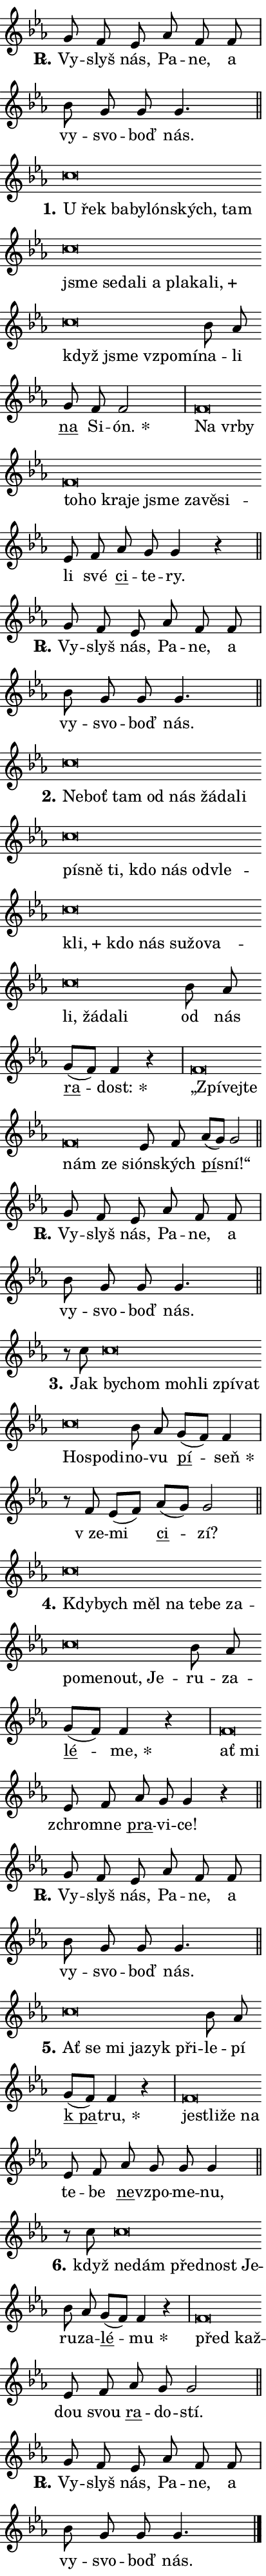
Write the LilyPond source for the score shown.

\version "2.24.0"
\header { tagline = "" }
\paper {
  indent = 0\cm
  top-margin = 0\cm
  right-margin = 0.13\cm % to fit lyric hyphens
  bottom-margin = 0\cm
  left-margin = 0\cm
  paper-width = 7\cm
  page-breaking = #ly:one-page-breaking
  system-system-spacing.basic-distance = #11
  score-system-spacing.basic-distance = #11
  ragged-last = ##f
}


%% Author: Thomas Morley
%% https://lists.gnu.org/archive/html/lilypond-user/2020-05/msg00002.html
#(define (line-position grob)
"Returns position of @var[grob} in current system:
   @code{'start}, if at first time-step
   @code{'end}, if at last time-step
   @code{'middle} otherwise
"
  (let* ((col (ly:item-get-column grob))
         (ln (ly:grob-object col 'left-neighbor))
         (rn (ly:grob-object col 'right-neighbor))
         (col-to-check-left (if (ly:grob? ln) ln col))
         (col-to-check-right (if (ly:grob? rn) rn col))
         (break-dir-left
           (and
             (ly:grob-property col-to-check-left 'non-musical #f)
             (ly:item-break-dir col-to-check-left)))
         (break-dir-right
           (and
             (ly:grob-property col-to-check-right 'non-musical #f)
             (ly:item-break-dir col-to-check-right))))
        (cond ((eqv? 1 break-dir-left) 'start)
              ((eqv? -1 break-dir-right) 'end)
              (else 'middle))))

#(define (tranparent-at-line-position vctor)
  (lambda (grob)
  "Relying on @code{line-position} select the relevant enry from @var{vctor}.
Used to determine transparency,"
    (case (line-position grob)
      ((end) (not (vector-ref vctor 0)))
      ((middle) (not (vector-ref vctor 1)))
      ((start) (not (vector-ref vctor 2))))))

noteHeadBreakVisibility =
#(define-music-function (break-visibility)(vector?)
"Makes @code{NoteHead}s transparent relying on @var{break-visibility}"
#{
  \override NoteHead.transparent =
    #(tranparent-at-line-position break-visibility)
#})

#(define delete-ledgers-for-transparent-note-heads
  (lambda (grob)
    "Reads whether a @code{NoteHead} is transparent.
If so this @code{NoteHead} is removed from @code{'note-heads} from
@var{grob}, which is supposed to be @code{LedgerLineSpanner}.
As a result ledgers are not printed for this @code{NoteHead}"
    (let* ((nhds-array (ly:grob-object grob 'note-heads))
           (nhds-list
             (if (ly:grob-array? nhds-array)
                 (ly:grob-array->list nhds-array)
                 '()))
           ;; Relies on the transparent-property being done before
           ;; Staff.LedgerLineSpanner.after-line-breaking is executed.
           ;; This is fragile ...
           (to-keep
             (remove
               (lambda (nhd)
                 (ly:grob-property nhd 'transparent #f))
               nhds-list)))
      ;; TODO find a better method to iterate over grob-arrays, similiar
      ;; to filter/remove etc for lists
      ;; For now rebuilt from scratch
      (set! (ly:grob-object grob 'note-heads)  '())
      (for-each
        (lambda (nhd)
          (ly:pointer-group-interface::add-grob grob 'note-heads nhd))
        to-keep))))

squashNotes = {
  \override NoteHead.X-extent = #'(-0.2 . 0.2)
  \override NoteHead.Y-extent = #'(-0.75 . 0)
  \override NoteHead.stencil =
    #(lambda (grob)
       (let ((pos (ly:grob-property grob 'staff-position)))
         (begin
           (if (< pos -7) (display "ERROR: Lower brevis then expected\n") (display "OK: Expected brevis position\n"))
           (if (<= pos -6) ly:text-interface::print ly:note-head::print))))
}
unSquashNotes = {
  \revert NoteHead.X-extent
  \revert NoteHead.Y-extent
  \revert NoteHead.stencil
}

hideNotes = \noteHeadBreakVisibility #begin-of-line-visible
unHideNotes = \noteHeadBreakVisibility #all-visible

% work-around for resetting accidentals
% https://lilypond.org/doc/v2.23/Documentation/notation/displaying-rhythms#unmetered-music
cadenzaMeasure = {
  \cadenzaOff
  \partial 1024 s1024
  \cadenzaOn
}

#(define-markup-command (accent layout props text) (markup?)
  "Underline accented syllable"
  (interpret-markup layout props
    #{\markup \override #'(offset . 4.3) \underline { #text }#}))

responsum = \markup \concat {
  "R" \hspace #-1.05 \path #0.1 #'((moveto 0 0.07) (lineto 0.9 0.8)) \hspace #0.05 "."
}

spaceSize = #0.6828661417322834 % exact space size for TeX Gyre Schola

\layout {
  \context {
    \Staff
    \remove "Time_signature_engraver"
    \override LedgerLineSpanner.after-line-breaking = #delete-ledgers-for-transparent-note-heads
  }
  \context {
    \Lyrics {
      \override LyricSpace.minimum-distance = \spaceSize
      \override LyricText.font-name = #"TeX Gyre Schola"
      \override LyricText.font-size = 1
      \override StanzaNumber.font-name = #"TeX Gyre Schola Bold"
      \override StanzaNumber.font-size = 1
    }
  }
  \context {
    \Score 
    \override NoteHead.text =
      #(lambda (grob) 
        (let ((pos (ly:grob-property grob 'staff-position)))
          #{\markup {
            \combine
              \halign #-0.55 \raise #(if (= pos -6) 0 0.5) \override #'(thickness . 2) \draw-line #'(3.2 . 0)
              \musicglyph "noteheads.sM1"
          }#}))
  }
}

% magnetic-lyrics.ily
%
%   written by
%     Jean Abou Samra <jean@abou-samra.fr>
%     Werner Lemberg <wl@gnu.org>
%
%   adapted by
%     Jiri Hon <jiri.hon@gmail.com>
%
% Version 2022-Apr-15

% https://www.mail-archive.com/lilypond-user@gnu.org/msg149350.html

#(define (Left_hyphen_pointer_engraver context)
   "Collect syllable-hyphen-syllable occurrences in lyrics and store
them in properties.  This engraver only looks to the left.  For
example, if the lyrics input is @code{foo -- bar}, it does the
following.

@itemize @bullet
@item
Set the @code{text} property of the @code{LyricHyphen} grob between
@q{foo} and @q{bar} to @code{foo}.

@item
Set the @code{left-hyphen} property of the @code{LyricText} grob with
text @q{foo} to the @code{LyricHyphen} grob between @q{foo} and
@q{bar}.
@end itemize

Use this auxiliary engraver in combination with the
@code{lyric-@/text::@/apply-@/magnetic-@/offset!} hook."
   (let ((hyphen #f)
         (text #f))
     (make-engraver
      (acknowledgers
       ((lyric-syllable-interface engraver grob source-engraver)
        (set! text grob)))
      (end-acknowledgers
       ((lyric-hyphen-interface engraver grob source-engraver)
        ;(when (not (grob::has-interface grob 'lyric-space-interface))
          (set! hyphen grob)));)
      ((stop-translation-timestep engraver)
       (when (and text hyphen)
         (ly:grob-set-object! text 'left-hyphen hyphen))
       (set! text #f)
       (set! hyphen #f)))))

#(define (lyric-text::apply-magnetic-offset! grob)
   "If the space between two syllables is less than the value in
property @code{LyricText@/.details@/.squash-threshold}, move the right
syllable to the left so that it gets concatenated with the left
syllable.

Use this function as a hook for
@code{LyricText@/.after-@/line-@/breaking} if the
@code{Left_@/hyphen_@/pointer_@/engraver} is active."
   (let ((hyphen (ly:grob-object grob 'left-hyphen #f)))
     (when hyphen
       (let ((left-text (ly:spanner-bound hyphen LEFT)))
         (when (grob::has-interface left-text 'lyric-syllable-interface)
           (let* ((common (ly:grob-common-refpoint grob left-text X))
                  (this-x-ext (ly:grob-extent grob common X))
                  (left-x-ext
                   (begin
                     ;; Trigger magnetism for left-text.
                     (ly:grob-property left-text 'after-line-breaking)
                     (ly:grob-extent left-text common X)))
                  ;; `delta` is the gap width between two syllables.
                  (delta (- (interval-start this-x-ext)
                            (interval-end left-x-ext)))
                  (details (ly:grob-property grob 'details))
                  (threshold (assoc-get 'squash-threshold details 0.2)))
             (when (< delta threshold)
               (let* (;; We have to manipulate the input text so that
                      ;; ligatures crossing syllable boundaries are not
                      ;; disabled.  For languages based on the Latin
                      ;; script this is essentially a beautification.
                      ;; However, for non-Western scripts it can be a
                      ;; necessity.
                      (lt (ly:grob-property left-text 'text))
                      (rt (ly:grob-property grob 'text))
                      (is-space (grob::has-interface hyphen 'lyric-space-interface))
                      (space (if is-space " " ""))
                      (extra-delta (if is-space spaceSize 0))
                      ;; Append new syllable.
                      (ltrt-space (if (and (string? lt) (string? rt))
                                (string-append lt space rt)
                                (make-concat-markup (list lt space rt))))
                      ;; Right-align `ltrt` to the right side.
                      (ltrt-space-markup (grob-interpret-markup
                               grob
                               (make-translate-markup
                                (cons (interval-length this-x-ext) 0)
                                (make-right-align-markup ltrt-space)))))
                 (begin
                   ;; Don't print `left-text`.
                   (ly:grob-set-property! left-text 'stencil #f)
                   ;; Set text and stencil (which holds all collected
                   ;; syllables so far) and shift it to the left.
                   (ly:grob-set-property! grob 'text ltrt-space)
                   (ly:grob-set-property! grob 'stencil ltrt-space-markup)
                   (ly:grob-translate-axis! grob (- (- delta extra-delta)) X))))))))))


#(define (lyric-hyphen::displace-bounds-first grob)
   ;; Make very sure this callback isn't triggered too early.
   (let ((left (ly:spanner-bound grob LEFT))
         (right (ly:spanner-bound grob RIGHT)))
     (ly:grob-property left 'after-line-breaking)
     (ly:grob-property right 'after-line-breaking)
     (ly:lyric-hyphen::print grob)))

squashThreshold = #0.4

\layout {
  \context {
    \Lyrics
    \consists #Left_hyphen_pointer_engraver
    \override LyricText.after-line-breaking =
      #lyric-text::apply-magnetic-offset!
    \override LyricHyphen.stencil = #lyric-hyphen::displace-bounds-first
    \override LyricText.details.squash-threshold = \squashThreshold
    \override LyricHyphen.minimum-distance = 0
    \override LyricHyphen.minimum-length = \squashThreshold
  }
}

squashText = \override LyricText.details.squash-threshold = 9999
unSquashText = \override LyricText.details.squash-threshold = \squashThreshold

leftText = \override LyricText.self-alignment-X = #LEFT
unLeftText = \revert LyricText.self-alignment-X

starOffset = #(lambda (grob) 
                (let ((x_offset (ly:self-alignment-interface::aligned-on-x-parent grob)))
                  (if (= x_offset 0) 0 (+ x_offset 1.2))))

star = #(define-music-function (syllable)(string?)
"Append star separator at the end of a syllable"
#{
  \once \override LyricText.X-offset = #starOffset
  \lyricmode { \markup {
    #syllable
    \override #'((font-name . "TeX Gyre Schola Bold")) \hspace #0.2 \lower #0.65 \larger "*"
  } }
#})

starAccent = #(define-music-function (syllable)(string?)
"Append star separator at the end of a syllable and make accent"
#{
  \once \override LyricText.X-offset = #starOffset
  \lyricmode { \markup {
    \accent #syllable
    \override #'((font-name . "TeX Gyre Schola Bold")) \hspace #0.2 \lower #0.65 \larger "*"
  } }
#})

breath = #(define-music-function (syllable)(string?)
"Append breathing indicator at the end of a syllable"
#{
  \lyricmode { \markup { #syllable "+" } }
#})

optionalBreath = #(define-music-function (syllable)(string?)
"Append optional breathing indicator at the end of a syllable"
#{
  \lyricmode { \markup { #syllable "(+)" } }
#})


\score {
    <<
        \new Voice = "melody" { \cadenzaOn \key es \major \relative { g'8 f es as f f \cadenzaMeasure \bar "|" bes g g g4. \cadenzaMeasure \bar "||" \break } }
        \new Lyrics \lyricsto "melody" { \lyricmode { \set stanza = \responsum
Vy -- slyš nás, Pa -- ne, a vy -- svo -- boď nás. } }
    >>
    \layout {}
}

\score {
    <<
        \new Voice = "melody" { \cadenzaOn \key es \major \relative { \squashNotes c''\breve*1/16 \hideNotes \breve*1/16 \bar "" \breve*1/16 \bar "" \breve*1/16 \bar "" \breve*1/16 \bar "" \breve*1/16 \bar "" \breve*1/16 \bar "" \breve*1/16 \bar "" \breve*1/16 \bar "" \breve*1/16 \bar "" \breve*1/16 \bar "" \breve*1/16 \bar "" \breve*1/16 \bar "" \breve*1/16 \bar "" \breve*1/16 \bar "" \breve*1/16 \bar "" \breve*1/16 \bar "" \breve*1/16 \breve*1/16 \bar "" \unHideNotes \unSquashNotes bes8 as \bar "" g f f2 \cadenzaMeasure \bar "|" \squashNotes f\breve*1/16 \hideNotes \breve*1/16 \bar "" \breve*1/16 \bar "" \breve*1/16 \bar "" \breve*1/16 \bar "" \breve*1/16 \bar "" \breve*1/16 \bar "" \breve*1/16 \bar "" \breve*1/16 \bar "" \breve*1/16 \breve*1/16 \bar "" \unHideNotes \unSquashNotes es8 f \bar "" as g g4 r \cadenzaMeasure \bar "||" \break } }
        \new Lyrics \lyricsto "melody" { \lyricmode { \set stanza = "1."
\leftText U \squashText řek ba -- by -- lón -- ských, tam jsme se -- da -- li a pla -- ka -- \breath "li," když jsme vzpo -- mí -- \unLeftText \unSquashText na -- li \markup \accent na Si -- \star ón. \leftText Na \squashText vr -- by to -- ho kra -- je jsme za -- vě -- si -- \unLeftText \unSquashText li své \markup \accent ci -- te -- ry. } }
    >>
    \layout {}
}

\score {
    <<
        \new Voice = "melody" { \cadenzaOn \key es \major \relative { g'8 f es as f f \cadenzaMeasure \bar "|" bes g g g4. \cadenzaMeasure \bar "||" \break } }
        \new Lyrics \lyricsto "melody" { \lyricmode { \set stanza = \responsum
Vy -- slyš nás, Pa -- ne, a vy -- svo -- boď nás. } }
    >>
    \layout {}
}

\score {
    <<
        \new Voice = "melody" { \cadenzaOn \key es \major \relative { \squashNotes c''\breve*1/16 \hideNotes \breve*1/16 \bar "" \breve*1/16 \bar "" \breve*1/16 \bar "" \breve*1/16 \bar "" \breve*1/16 \bar "" \breve*1/16 \bar "" \breve*1/16 \bar "" \breve*1/16 \bar "" \breve*1/16 \bar "" \breve*1/16 \bar "" \breve*1/16 \bar "" \breve*1/16 \bar "" \breve*1/16 \bar "" \breve*1/16 \bar "" \breve*1/16 \bar "" \breve*1/16 \bar "" \breve*1/16 \bar "" \breve*1/16 \bar "" \breve*1/16 \bar "" \breve*1/16 \bar "" \breve*1/16 \bar "" \breve*1/16 \bar "" \breve*1/16 \breve*1/16 \bar "" \unHideNotes \unSquashNotes bes8 as \bar "" g[( f)] f4 r \cadenzaMeasure \bar "|" \squashNotes f\breve*1/16 \hideNotes \breve*1/16 \bar "" \breve*1/16 \bar "" \breve*1/16 \bar "" \breve*1/16 \breve*1/16 \bar "" \unHideNotes \unSquashNotes es8 f \bar "" as[( g)] g2 \cadenzaMeasure \bar "||" \break } }
        \new Lyrics \lyricsto "melody" { \lyricmode { \set stanza = "2."
\leftText Ne -- \squashText boť tam od nás žá -- da -- li pí -- sně ti, kdo nás od -- vle -- \breath "kli," kdo nás su -- žo -- va -- li, žá -- da -- li \unLeftText \unSquashText od nás \markup \accent ra -- \star dost: \leftText „Zpí -- \squashText vej -- te nám ze si -- \unLeftText \unSquashText ón -- ských \markup \accent pí -- sní!“ } }
    >>
    \layout {}
}

\score {
    <<
        \new Voice = "melody" { \cadenzaOn \key es \major \relative { g'8 f es as f f \cadenzaMeasure \bar "|" bes g g g4. \cadenzaMeasure \bar "||" \break } }
        \new Lyrics \lyricsto "melody" { \lyricmode { \set stanza = \responsum
Vy -- slyš nás, Pa -- ne, a vy -- svo -- boď nás. } }
    >>
    \layout {}
}

\score {
    <<
        \new Voice = "melody" { \cadenzaOn \key es \major \relative { r8 c'' \squashNotes c\breve*1/16 \hideNotes \breve*1/16 \bar "" \breve*1/16 \bar "" \breve*1/16 \bar "" \breve*1/16 \bar "" \breve*1/16 \bar "" \breve*1/16 \bar "" \breve*1/16 \breve*1/16 \bar "" \unHideNotes \unSquashNotes bes8 as \bar "" g[( f)] f4 \cadenzaMeasure \bar "|" r8 f es8[( f)] \bar "" as[( g)] g2 \cadenzaMeasure \bar "||" \break } }
        \new Lyrics \lyricsto "melody" { \lyricmode { \set stanza = "3."
Jak \leftText by -- \squashText chom mo -- hli zpí -- vat Ho -- spo -- di -- \unLeftText \unSquashText no -- vu \markup \accent pí -- \star seň "v ze" -- mi \markup \accent ci -- zí? } }
    >>
    \layout {}
}

\score {
    <<
        \new Voice = "melody" { \cadenzaOn \key es \major \relative { \squashNotes c''\breve*1/16 \hideNotes \breve*1/16 \bar "" \breve*1/16 \bar "" \breve*1/16 \bar "" \breve*1/16 \bar "" \breve*1/16 \bar "" \breve*1/16 \bar "" \breve*1/16 \bar "" \breve*1/16 \bar "" \breve*1/16 \breve*1/16 \bar "" \unHideNotes \unSquashNotes bes8 as \bar "" g[( f)] f4 r \cadenzaMeasure \bar "|" \squashNotes f\breve*1/16 \hideNotes \breve*1/16 \bar "" \unHideNotes \unSquashNotes es8 f \bar "" as g g4 r \cadenzaMeasure \bar "||" \break } }
        \new Lyrics \lyricsto "melody" { \lyricmode { \set stanza = "4."
\leftText Kdy -- \squashText bych měl na te -- be za -- po -- me -- nout, Je -- \unLeftText \unSquashText ru -- za -- \markup \accent lé -- \star me, \leftText ať \squashText mi \unLeftText \unSquashText zchro -- mne \markup \accent pra -- vi -- ce! } }
    >>
    \layout {}
}

\score {
    <<
        \new Voice = "melody" { \cadenzaOn \key es \major \relative { g'8 f es as f f \cadenzaMeasure \bar "|" bes g g g4. \cadenzaMeasure \bar "||" \break } }
        \new Lyrics \lyricsto "melody" { \lyricmode { \set stanza = \responsum
Vy -- slyš nás, Pa -- ne, a vy -- svo -- boď nás. } }
    >>
    \layout {}
}

\score {
    <<
        \new Voice = "melody" { \cadenzaOn \key es \major \relative { \squashNotes c''\breve*1/16 \hideNotes \breve*1/16 \bar "" \breve*1/16 \bar "" \breve*1/16 \bar "" \breve*1/16 \breve*1/16 \bar "" \unHideNotes \unSquashNotes bes8 as \bar "" g[( f)] f4 r \cadenzaMeasure \bar "|" \squashNotes f\breve*1/16 \hideNotes \breve*1/16 \bar "" \breve*1/16 \breve*1/16 \bar "" \unHideNotes \unSquashNotes es8 f \bar "" as g g g4 \cadenzaMeasure \bar "||" \break } }
        \new Lyrics \lyricsto "melody" { \lyricmode { \set stanza = "5."
\leftText Ať \squashText se mi ja -- zyk při -- \unLeftText \unSquashText le -- pí \markup \accent "k pa" -- \star tru, \leftText je -- \squashText stli -- že na \unLeftText \unSquashText te -- be \markup \accent ne -- vzpo -- me -- nu, } }
    >>
    \layout {}
}

\score {
    <<
        \new Voice = "melody" { \cadenzaOn \key es \major \relative { r8 c'' \squashNotes c\breve*1/16 \hideNotes \breve*1/16 \bar "" \breve*1/16 \bar "" \breve*1/16 \breve*1/16 \bar "" \unHideNotes \unSquashNotes bes8 as \bar "" g[( f)] f4 r \cadenzaMeasure \bar "|" \squashNotes f\breve*1/16 \hideNotes \breve*1/16 \bar "" \unHideNotes \unSquashNotes es8 f \bar "" as g g2 \cadenzaMeasure \bar "||" \break } }
        \new Lyrics \lyricsto "melody" { \lyricmode { \set stanza = "6."
když \leftText ne -- \squashText dám před -- nost Je -- \unLeftText \unSquashText ru -- za -- \markup \accent lé -- \star mu \leftText před \squashText kaž -- \unLeftText \unSquashText dou svou \markup \accent ra -- do -- stí. } }
    >>
    \layout {}
}

\score {
    <<
        \new Voice = "melody" { \cadenzaOn \key es \major \relative { g'8 f es as f f \cadenzaMeasure \bar "|" bes g g g4. \cadenzaMeasure \bar "||" \break } \bar "|." }
        \new Lyrics \lyricsto "melody" { \lyricmode { \set stanza = \responsum
Vy -- slyš nás, Pa -- ne, a vy -- svo -- boď nás. } }
    >>
    \layout {}
}
